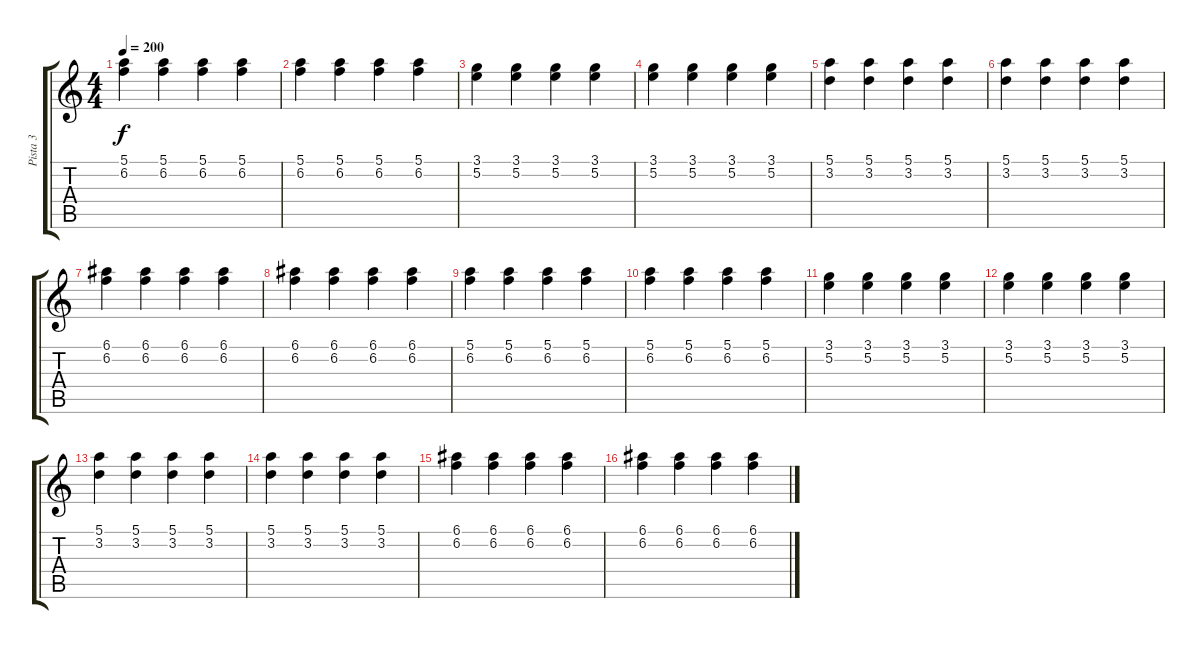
\track ("Pista 3" "Pista 3") {instrument distortionguitar}
\staff {score tabs}
\tuning (E4 B3 G3 D3 A2 D2) {hide}
\ts (4 4)
\tempo 200
\clef g2
\ks c
(5.1 6.2).4{dy f} (5.1 6.2).4 (5.1 6.2).4 (5.1 6.2).4 |
(5.1 6.2).4 (5.1 6.2).4 (5.1 6.2).4 (5.1 6.2).4 |
(3.1 5.2).4 (3.1 5.2).4 (3.1 5.2).4 (3.1 5.2).4 |
(3.1 5.2).4 (3.1 5.2).4 (3.1 5.2).4 (3.1 5.2).4 |
(5.1 3.2).4 (5.1 3.2).4 (5.1 3.2).4 (5.1 3.2).4 |
(5.1 3.2).4 (5.1 3.2).4 (5.1 3.2).4 (5.1 3.2).4 |
(6.1 6.2).4 (6.1 6.2).4 (6.1 6.2).4 (6.1 6.2).4 |
(6.1 6.2).4 (6.1 6.2).4 (6.1 6.2).4 (6.1 6.2).4 |
(5.1 6.2).4 (5.1 6.2).4 (5.1 6.2).4 (5.1 6.2).4 |
(5.1 6.2).4 (5.1 6.2).4 (5.1 6.2).4 (5.1 6.2).4 |
(3.1 5.2).4 (3.1 5.2).4 (3.1 5.2).4 (3.1 5.2).4 |
(3.1 5.2).4 (3.1 5.2).4 (3.1 5.2).4 (3.1 5.2).4 |
(5.1 3.2).4 (5.1 3.2).4 (5.1 3.2).4 (5.1 3.2).4 |
(5.1 3.2).4 (5.1 3.2).4 (5.1 3.2).4 (5.1 3.2).4 |
(6.1 6.2).4 (6.1 6.2).4 (6.1 6.2).4 (6.1 6.2).4 |
(6.1 6.2).4 (6.1 6.2).4 (6.1 6.2).4 (6.1 6.2).4
